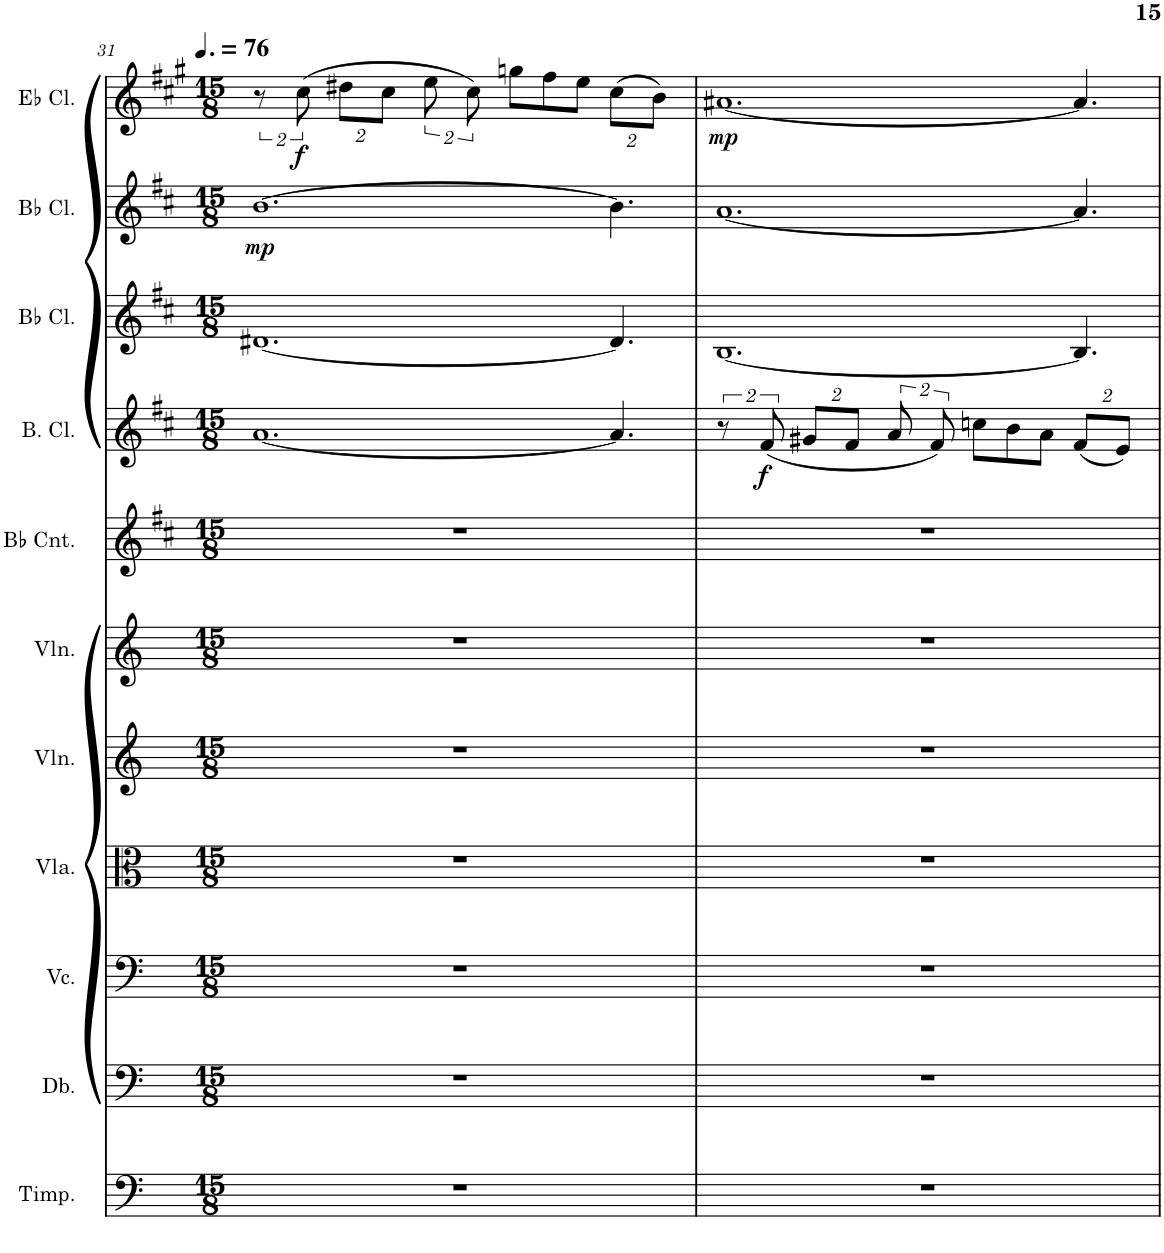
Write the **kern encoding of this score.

**kern	**kern	**kern	**kern	**kern	**kern	**kern	**kern	**dynam	**kern	**kern	**dynam	**kern	**dynam
*part11	*part10	*part9	*part8	*part7	*part6	*part5	*part4	*part4	*part3	*part2	*part2	*part1	*part1
*staff11	*staff10	*staff9	*staff8	*staff7	*staff6	*staff5	*staff4	*staff4	*staff3	*staff2	*staff2	*staff1	*staff1
*I"Timpani	*I"Double Bass	*I"Violoncello	*I"Viola	*I"Violin	*I"Violin	*I"Bb Cornet	*I"Bass Clarinet	*	*I"Bb Clarinet	*I"Bb Clarinet	*	*I"Bb Clarinet	*
*I'Timp.	*I'Db.	*I'Vc.	*I'Vla.	*I'Vln.	*I'Vln.	*I'Bb Cnt.	*I'B. Cl.	*	*I'Bb Cl.	*I'Bb Cl.	*	*I'Bb Cl.	*
!!LO:PB:g=z
*clefF4	*clefF4	*clefF4	*clefC3	*clefG2	*clefG2	*clefG2	*clefG2	*	*clefG2	*clefG2	*	*clefG2	*
*	*Trd7c12	*	*	*	*	*Trd1c2	*Trd8c14	*	*Trd1c2	*Trd1c2	*	*Trd-2c-3	*
*k[]	*k[]	*k[]	*k[]	*k[]	*k[]	*k[f#c#]	*k[f#c#]	*	*k[f#c#]	*k[f#c#]	*	*k[f#c#]	*
*M15/8	*M15/8	*M15/8	*M15/8	*M15/8	*M15/8	*M15/8	*M15/8	*	*M15/8	*M15/8	*	*M15/8	*
*MM114	*MM114	*MM114	*MM114	*MM114	*MM114	*MM114	*MM114	*	*MM114	*MM114	*	*MM114	*
=31	=31	=31	=31	=31	=31	=31	=31	=31	=31	=31	=31	=31	=31
!	!	!	!	!	!	!	!	!	!	!	!LO:DY:b	!	!
1...r	1...r	1...r	1...r	1...r	1...r	1...r	[1.a	.	[1.d#X	[1.b	mp	16%3r	.
!	!	!	!	!	!	!	!	!	!	!	!	!	!LO:DY:b
.	.	.	.	.	.	.	.	.	.	.	.	(16%3cc#\	f
*	*	*	*	*	*	*	*	*	*	*	*	*Xbrackettup	*
.	.	.	.	.	.	.	.	.	.	.	.	16%3dd#X\L	.
.	.	.	.	.	.	.	.	.	.	.	.	16%3cc#\J	.
*	*	*	*	*	*	*	*	*	*	*	*	*brackettup	*
.	.	.	.	.	.	.	.	.	.	.	.	16%3ee\	.
.	.	.	.	.	.	.	.	.	.	.	.	16%3cc#\)	.
.	.	.	.	.	.	.	.	.	.	.	.	8ggn\L	.
.	.	.	.	.	.	.	.	.	.	.	.	8ff#\	.
.	.	.	.	.	.	.	.	.	.	.	.	8ee\J	.
*	*	*	*	*	*	*	*	*	*	*	*	*Xbrackettup	*
.	.	.	.	.	.	.	4.a/]	.	4.d#/]	4.b\]	.	(16%3cc#\L	.
.	.	.	.	.	.	.	.	.	.	.	.	16%3b\J)	.
=32	=32	=32	=32	=32	=32	=32	=32	=32	=32	=32	=32	=32	=32
!	!	!	!	!	!	!	!	!	!	!	!	!	!LO:DY:b
1...r	1...r	1...r	1...r	1...r	1...r	1...r	16%3r	.	[1.B	[1.a	.	[1.a#X	mp
!	!	!	!	!	!	!	!	!LO:DY:b	!	!	!	!	!
.	.	.	.	.	.	.	(16%3f#/	f	.	.	.	.	.
*	*	*	*	*	*	*	*Xbrackettup	*	*	*	*	*	*
.	.	.	.	.	.	.	16%3g#X/L	.	.	.	.	.	.
.	.	.	.	.	.	.	16%3f#/J	.	.	.	.	.	.
*	*	*	*	*	*	*	*brackettup	*	*	*	*	*	*
.	.	.	.	.	.	.	16%3a/	.	.	.	.	.	.
.	.	.	.	.	.	.	16%3f#/)	.	.	.	.	.	.
.	.	.	.	.	.	.	8ccn\L	.	.	.	.	.	.
.	.	.	.	.	.	.	8b\	.	.	.	.	.	.
.	.	.	.	.	.	.	8a\J	.	.	.	.	.	.
*	*	*	*	*	*	*	*Xbrackettup	*	*	*	*	*	*
.	.	.	.	.	.	.	(16%3f#/L	.	4.B/]	4.a/]	.	4.a#/]	.
.	.	.	.	.	.	.	16%3e/J)	.	.	.	.	.	.
=	=	=	=	=	=	=	=	=	=	=	=	=	=
*-	*-	*-	*-	*-	*-	*-	*-	*-	*-	*-	*-	*-	*-
